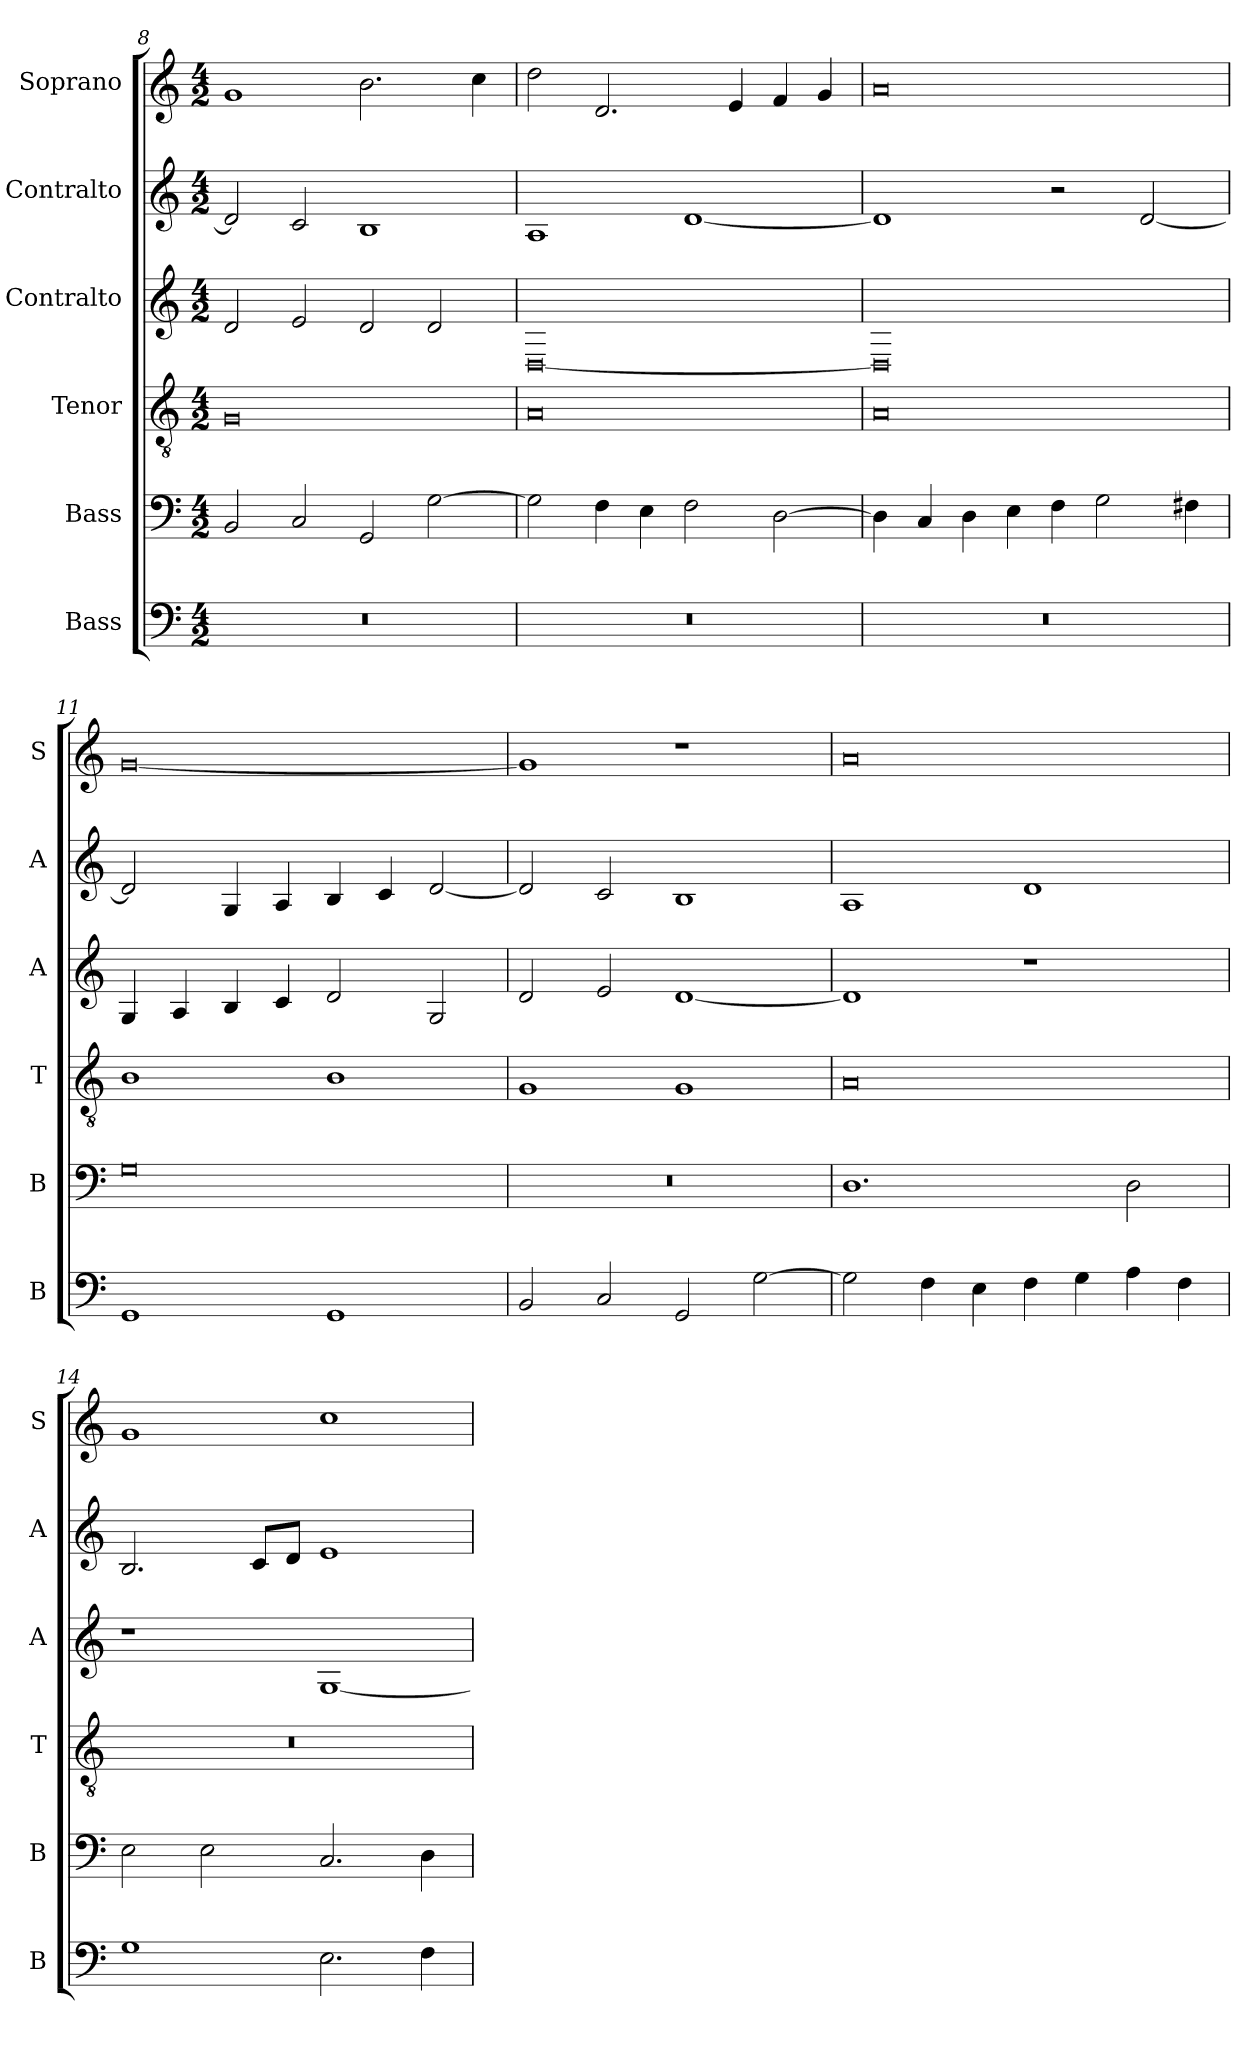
**kern	**kern	**kern	**kern	**kern	**kern
*part6	*part5	*part4	*part3	*part2	*part1
*staff6	*staff5	*staff4	*staff3	*staff2	*staff1
*I"Bass	*I"Bass	*I"Tenor	*I"Contralto	*I"Contralto	*I"Soprano
*I'B	*I'B	*I'T	*I'A	*I'A	*I'S
*clefF4	*clefF4	*clefGv2	*clefG2	*clefG2	*clefG2
*k[]	*k[]	*k[]	*k[]	*k[]	*k[]
*G:mix	*G:mix	*G:mix	*G:mix	*G:mix	*G:mix
*M4/2	*M4/2	*M4/2	*M4/2	*M4/2	*M4/2
=8	=8	=8	=8	=8	=8
0r	2BB	0G	2d	2d]	1g
.	2C	.	2e	2c	.
.	2GG	.	2d	1B	2.b
.	[2G	.	2d	.	.
.	.	.	.	.	4cc
=9	=9	=9	=9	=9	=9
0r	2G]	0A	[0D	1A	2dd
.	4F	.	.	.	2.d
.	4E	.	.	.	.
.	2F	.	.	[1d	.
.	.	.	.	.	4e
.	[2D	.	.	.	4f
.	.	.	.	.	4g
=10	=10	=10	=10	=10	=10
0r	4D]	0A	0D]	1d]	0a
.	4C	.	.	.	.
.	4D	.	.	.	.
.	4E	.	.	.	.
.	4F	.	.	2r	.
.	2G	.	.	.	.
.	.	.	.	[2d	.
.	4F#X	.	.	.	.
=11	=11	=11	=11	=11	=11
1GG	0G	1B	4G	2d]	[0g
.	.	.	4A	.	.
.	.	.	4B	4G	.
.	.	.	4c	4A	.
1GG	.	1B	2d	4B	.
.	.	.	.	4c	.
.	.	.	2G	[2d	.
=12	=12	=12	=12	=12	=12
2BB	0r	1G	2d	2d]	1g]
2C	.	.	2e	2c	.
2GG	.	1G	[1d	1B	1r
[2G	.	.	.	.	.
=13	=13	=13	=13	=13	=13
2G]	1.D	0A	1d]	1A	0a
4F	.	.	.	.	.
4E	.	.	.	.	.
4F	.	.	1r	1d	.
4G	.	.	.	.	.
4A	2D	.	.	.	.
4F	.	.	.	.	.
=14	=14	=14	=14	=14	=14
1G	2E	0r	1r	2.B	1g
.	2E	.	.	.	.
.	.	.	.	8c/L	.
.	.	.	.	8d/J	.
2.E	2.C	.	[1G	1e	1cc
4F	4D	.	.	.	.
=	=	=	=	=	=
*-	*-	*-	*-	*-	*-
